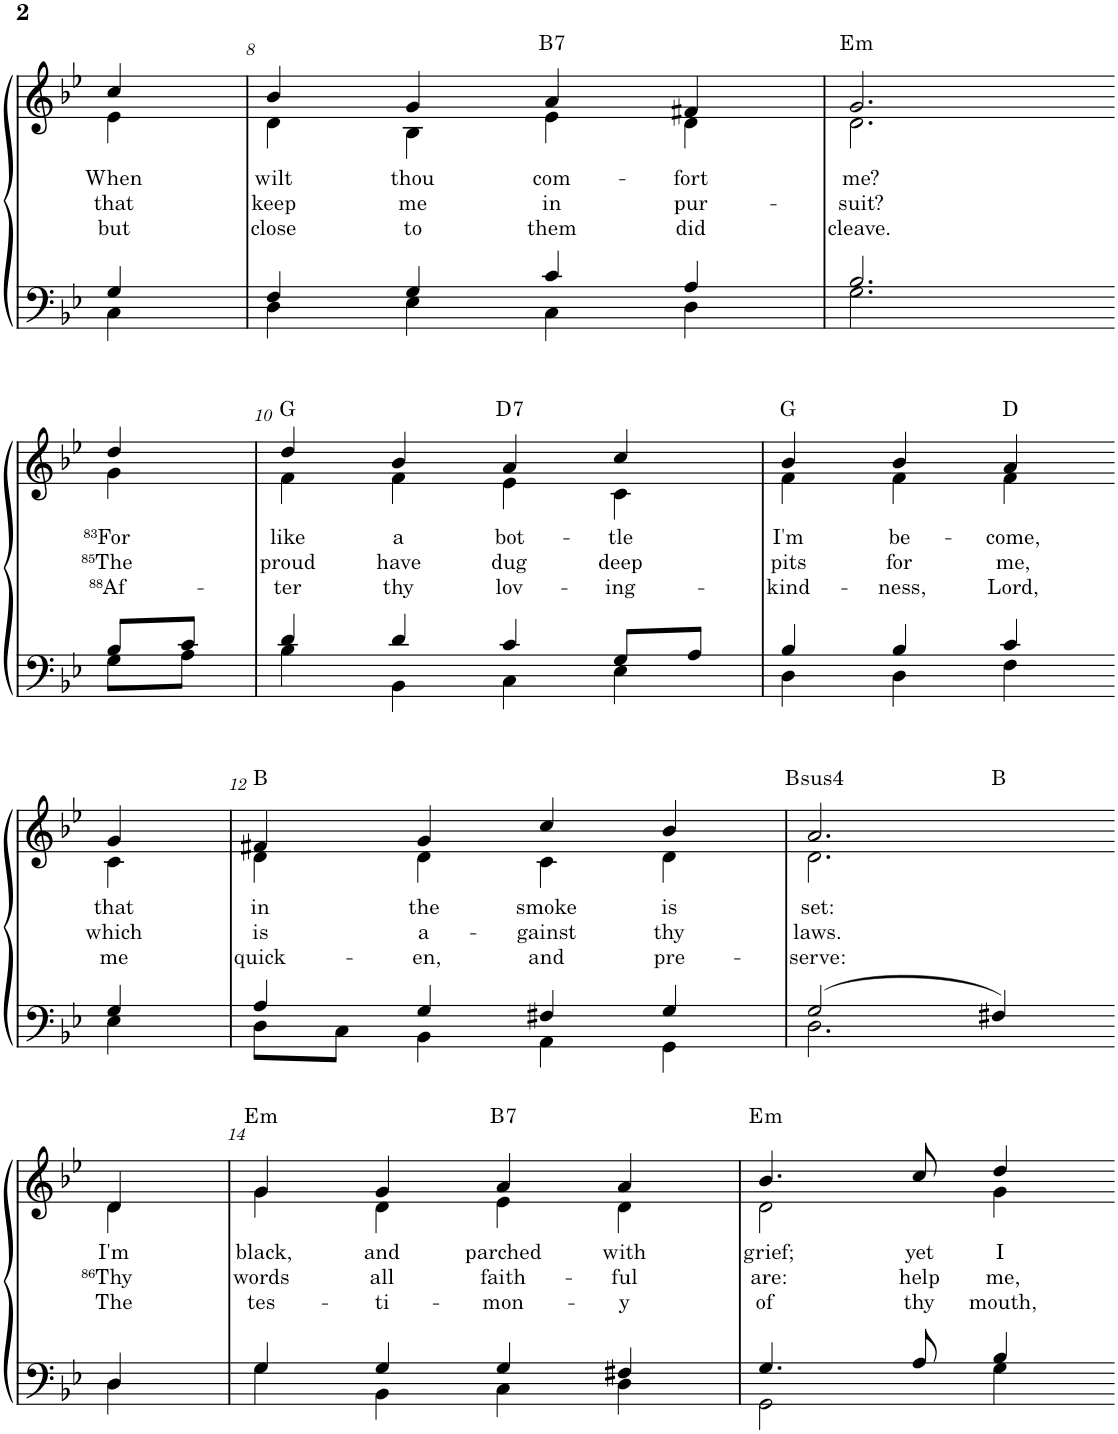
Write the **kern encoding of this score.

**kern	**kern	**text	**text	**text	**harte
*part1	*part1	*part1	*part1	*part1	*part1
*staff2	*staff1	*staff1	*staff1	*staff1	*
*I"Choir	*	*	*	*	*
!!LO:PB:g=z
*clefF4	*clefG2	*	*	*	*
*k[b-e-]	*k[b-e-]	*	*	*	*
*g:	*g:	*	*	*	*
*M4/4	*M4/4	*	*	*	*
=7X4	=7X4	=7X4	=7X4	=7X4	=7X4
*^	*	*	*	*	*
!	!	!	!LO:LY:b	!LO:LY:b	!LO:LY:b	!
*	*	*^	*	*	*	*
4G/	4C\	4cc/	4e-\	When	that	but	.
=8	=8	=8	=8	=8	=8	=8	=8
!	!	!	!	!LO:LY:b	!LO:LY:b	!LO:LY:b	!
4F/	4D\	4b-/	4d\	wilt	keep	close	.
!	!	!	!	!LO:LY:b	!LO:LY:b	!LO:LY:b	!
4G/	4E-\	4g/	4B-\	thou	me	to	.
!	!	!	!	!LO:LY:b	!LO:LY:b	!LO:LY:b	!LO:H:kt=7
4c/	4C\	4a/	4e-\	com-	in	them	B:7
!	!	!	!	!LO:LY:b	!LO:LY:b	!LO:LY:b	!
4A/	4D\	4f#X/	4d\	-fort	pur-	did	.
=9	=9	=9	=9	=9	=9	=9	=9
!	!	!	!	!LO:LY:b	!LO:LY:b	!LO:LY:b	!LO:H:kt=m
2.B-/	2.G\	2.g/	2.d\	me?	-suit?	cleave.	E:min
!!LO:LB:g=z	!!
=9X5-	=9X5-	=9X5-	=9X5-	=9X5-	=9X5-	=9X5-	=9X5-
!	!	!	!	!LO:LY:b	!LO:LY:b	!LO:LY:b	!
8B-/L	8G\L	4dd/	4g\	⁸³For	⁸⁵The	⁸⁸Af-	.
8c/J	8A\J	.	.	.	.	.	.
=10	=10	=10	=10	=10	=10	=10	=10
!	!	!	!	!LO:LY:b	!LO:LY:b	!LO:LY:b	!
4d/	4B-\	4dd/	4f\	like	proud	-ter	G:maj
!	!	!	!	!LO:LY:b	!LO:LY:b	!LO:LY:b	!
4d/	4BB-\	4b-/	4f\	a	have	thy	.
!	!	!	!	!LO:LY:b	!LO:LY:b	!LO:LY:b	!LO:H:kt=7
4c/	4C\	4a/	4e-\	bot-	dug	lov-	D:7
!	!	!	!	!LO:LY:b	!LO:LY:b	!LO:LY:b	!
8G/L	4E-\	4cc/	4c\	-tle	deep	-ing-	.
8A/J	.	.	.	.	.	.	.
=11	=11	=11	=11	=11	=11	=11	=11
!	!	!	!	!LO:LY:b	!LO:LY:b	!LO:LY:b	!
4B-/	4D\	4b-/	4f\	I'm	pits	-kind-	G:maj
!	!	!	!	!LO:LY:b	!LO:LY:b	!LO:LY:b	!
4B-/	4D\	4b-/	4f\	be-	for	-ness,	.
!	!	!	!	!LO:LY:b	!LO:LY:b	!LO:LY:b	!
4c/	4F\	4a/	4f\	-come,	me,	Lord,	D:maj
!!LO:LB:g=z	!!
=11X6-	=11X6-	=11X6-	=11X6-	=11X6-	=11X6-	=11X6-	=11X6-
!	!	!	!	!LO:LY:b	!LO:LY:b	!LO:LY:b	!
4G/	4E-\	4g/	4c\	that	which	me	.
=12	=12	=12	=12	=12	=12	=12	=12
!	!	!	!	!LO:LY:b	!LO:LY:b	!LO:LY:b	!
4A/	8D\L	4f#X/	4d\	in	is	quick-	B:maj
.	8C\J	.	.	.	.	.	.
!	!	!	!	!LO:LY:b	!LO:LY:b	!LO:LY:b	!
4G/	4BB-\	4g/	4d\	the	a-	-en,	.
!	!	!	!	!LO:LY:b	!LO:LY:b	!LO:LY:b	!
4F#X/	4AA\	4cc/	4c\	smoke	-gainst	and	.
!	!	!	!	!LO:LY:b	!LO:LY:b	!LO:LY:b	!
4G/	4GG\	4b-/	4d\	is	thy	pre-	.
=13	=13	=13	=13	=13	=13	=13	=13
!	!	!	!	!LO:LY:b	!LO:LY:b	!LO:LY:b	!LO:H:kt=4
*	*	*	*^	*	*	*	*
2G/	2.D\	2.a/	2.d\	2ryy	set:	laws.	-serve:	B:sus4
4F#X/	.	.	.	4ryy	.	.	.	B:maj
!!LO:LB:g=z
=13X7-	=13X7-	=13X7-	=13X7-	=13X7-	=13X7-	=13X7-	=13X7-	=13X7-
!	!	!	!	!	!LO:LY:b	!LO:LY:b	!LO:LY:b	!
*	*	*	*v	*v	*	*	*	*
4D/	4D\	4d/	4d\	I'm	⁸⁶Thy	The	.
=14	=14	=14	=14	=14	=14	=14	=14
!	!	!	!	!LO:LY:b	!LO:LY:b	!LO:LY:b	!LO:H:kt=m
4G/	4G\	4g/	4g\	black,	words	tes-	E:min
!	!	!	!	!LO:LY:b	!LO:LY:b	!LO:LY:b	!
4G/	4BB-\	4g/	4d\	and	all	-ti-	.
!	!	!	!	!LO:LY:b	!LO:LY:b	!LO:LY:b	!LO:H:kt=7
4G/	4C\	4a/	4e-\	parched	faith-	-mon-	B:7
!	!	!	!	!LO:LY:b	!LO:LY:b	!LO:LY:b	!
4F#X/	4D\	4a/	4d\	with	-ful	-y	.
=15	=15	=15	=15	=15	=15	=15	=15
!	!	!	!	!LO:LY:b	!LO:LY:b	!LO:LY:b	!LO:H:kt=m
4.G/	2GG\	4.b-/	2d\	grief;	are:	of	E:min
!	!	!	!	!LO:LY:b	!LO:LY:b	!LO:LY:b	!
8A/	.	8cc/	.	yet	help	thy	.
!	!	!	!	!LO:LY:b	!LO:LY:b	!LO:LY:b	!
4B-/	4G\	4dd/	4g\	I	me,	mouth,	.
*v	*v	*	*	*	*	*	*
*	*v	*v	*	*	*	*
=-	=-	=-	=-	=-	=-
*-	*-	*-	*-	*-	*-
